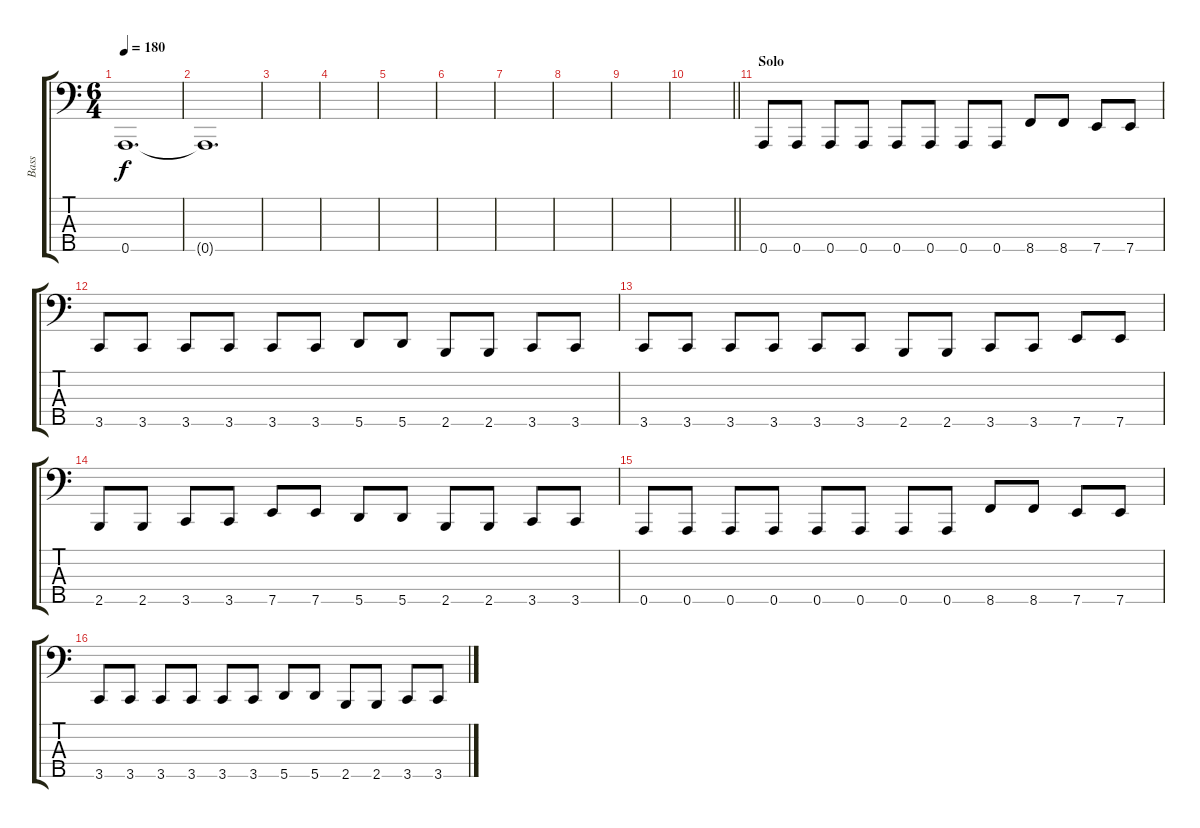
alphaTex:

\track ("Bass" "Bass") {instrument electricbasspick}
\staff {score tabs}
\tuning (G2 D2 A1 E1 A0) {hide}
\ts (6 4)
\tempo 180
\clef f4
\ks c
0.5{t}.1{d dy f} |
0.5{t}.1{d} |
|
|
|
|
|
|
|
\barLineRight lightlight
|
\section ("" "Solo")
0.5.8 0.5.8 0.5.8 0.5.8 0.5.8 0.5.8 0.5.8 0.5.8 8.5.8 8.5.8 7.5.8 7.5.8 |
3.5.8 3.5.8 3.5.8 3.5.8 3.5.8 3.5.8 5.5.8 5.5.8 2.5.8 2.5.8 3.5.8 3.5.8 |
3.5.8 3.5.8 3.5.8 3.5.8 3.5.8 3.5.8 2.5.8 2.5.8 3.5.8 3.5.8 7.5.8 7.5.8 |
2.5.8 2.5.8 3.5.8 3.5.8 7.5.8 7.5.8 5.5.8 5.5.8 2.5.8 2.5.8 3.5.8 3.5.8 |
0.5.8 0.5.8 0.5.8 0.5.8 0.5.8 0.5.8 0.5.8 0.5.8 8.5.8 8.5.8 7.5.8 7.5.8 |
3.5.8 3.5.8 3.5.8 3.5.8 3.5.8 3.5.8 5.5.8 5.5.8 2.5.8 2.5.8 3.5.8 3.5.8
